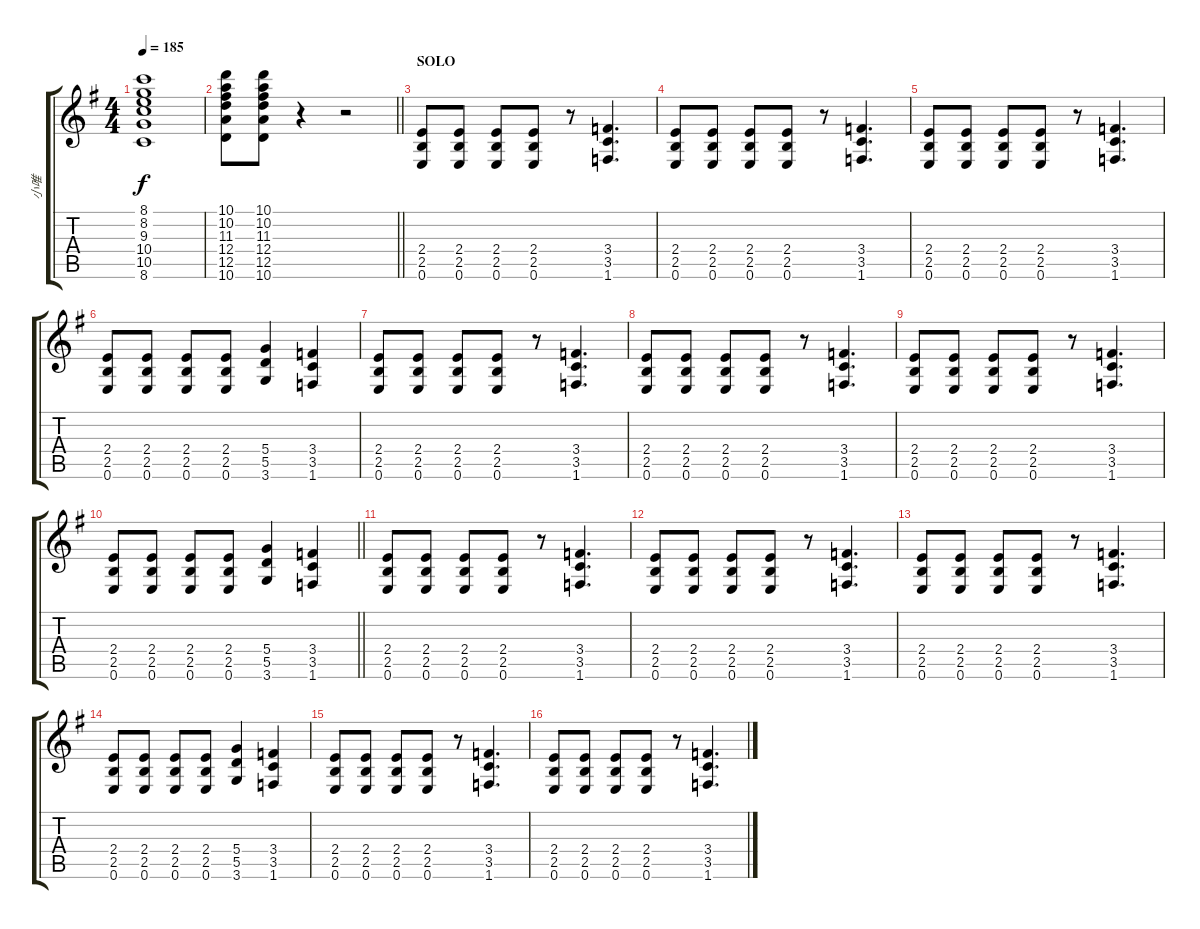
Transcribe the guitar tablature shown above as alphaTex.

\track ("小唯" "小唯") {instrument overdrivenguitar}
\staff {score tabs}
\tuning (E4 B3 G3 D3 A2 E2) {hide}
\ts (4 4)
\tempo 185
\clef g2
\ks g
(8.1 8.2 9.3 10.4 10.5 8.6).1{dy f} |
\barLineRight lightlight
(10.1 10.2 11.3 12.4 12.5 10.6).8 (10.1 10.2 11.3 12.4 12.5 10.6).8 r.4{txt ""} r.2 |
\section ("" "SOLO")
(2.4 2.5 0.6).8 (2.4 2.5 0.6).8 (2.4 2.5 0.6).8 (2.4 2.5 0.6).8 r.8 (3.4 3.5 1.6).4{d} |
(2.4 2.5 0.6).8 (2.4 2.5 0.6).8 (2.4 2.5 0.6).8 (2.4 2.5 0.6).8 r.8 (3.4 3.5 1.6).4{d} |
(2.4 2.5 0.6).8 (2.4 2.5 0.6).8 (2.4 2.5 0.6).8 (2.4 2.5 0.6).8 r.8 (3.4 3.5 1.6).4{d} |
(2.4 2.5 0.6).8 (2.4 2.5 0.6).8 (2.4 2.5 0.6).8 (2.4 2.5 0.6).8 (5.4 5.5 3.6).4 (3.4 3.5 1.6).4 |
(2.4 2.5 0.6).8 (2.4 2.5 0.6).8 (2.4 2.5 0.6).8 (2.4 2.5 0.6).8 r.8 (3.4 3.5 1.6).4{d} |
(2.4 2.5 0.6).8 (2.4 2.5 0.6).8 (2.4 2.5 0.6).8 (2.4 2.5 0.6).8 r.8 (3.4 3.5 1.6).4{d} |
(2.4 2.5 0.6).8 (2.4 2.5 0.6).8 (2.4 2.5 0.6).8 (2.4 2.5 0.6).8 r.8 (3.4 3.5 1.6).4{d} |
\barLineRight lightlight
(2.4 2.5 0.6).8 (2.4 2.5 0.6).8 (2.4 2.5 0.6).8 (2.4 2.5 0.6).8 (5.4 5.5 3.6).4 (3.4 3.5 1.6).4 |
(2.4 2.5 0.6).8 (2.4 2.5 0.6).8 (2.4 2.5 0.6).8 (2.4 2.5 0.6).8 r.8 (3.4 3.5 1.6).4{d} |
(2.4 2.5 0.6).8 (2.4 2.5 0.6).8 (2.4 2.5 0.6).8 (2.4 2.5 0.6).8 r.8 (3.4 3.5 1.6).4{d} |
(2.4 2.5 0.6).8 (2.4 2.5 0.6).8 (2.4 2.5 0.6).8 (2.4 2.5 0.6).8 r.8 (3.4 3.5 1.6).4{d} |
(2.4 2.5 0.6).8 (2.4 2.5 0.6).8 (2.4 2.5 0.6).8 (2.4 2.5 0.6).8 (5.4 5.5 3.6).4 (3.4 3.5 1.6).4 |
(2.4 2.5 0.6).8 (2.4 2.5 0.6).8 (2.4 2.5 0.6).8 (2.4 2.5 0.6).8 r.8 (3.4 3.5 1.6).4{d} |
(2.4 2.5 0.6).8 (2.4 2.5 0.6).8 (2.4 2.5 0.6).8 (2.4 2.5 0.6).8 r.8 (3.4 3.5 1.6).4{d}
